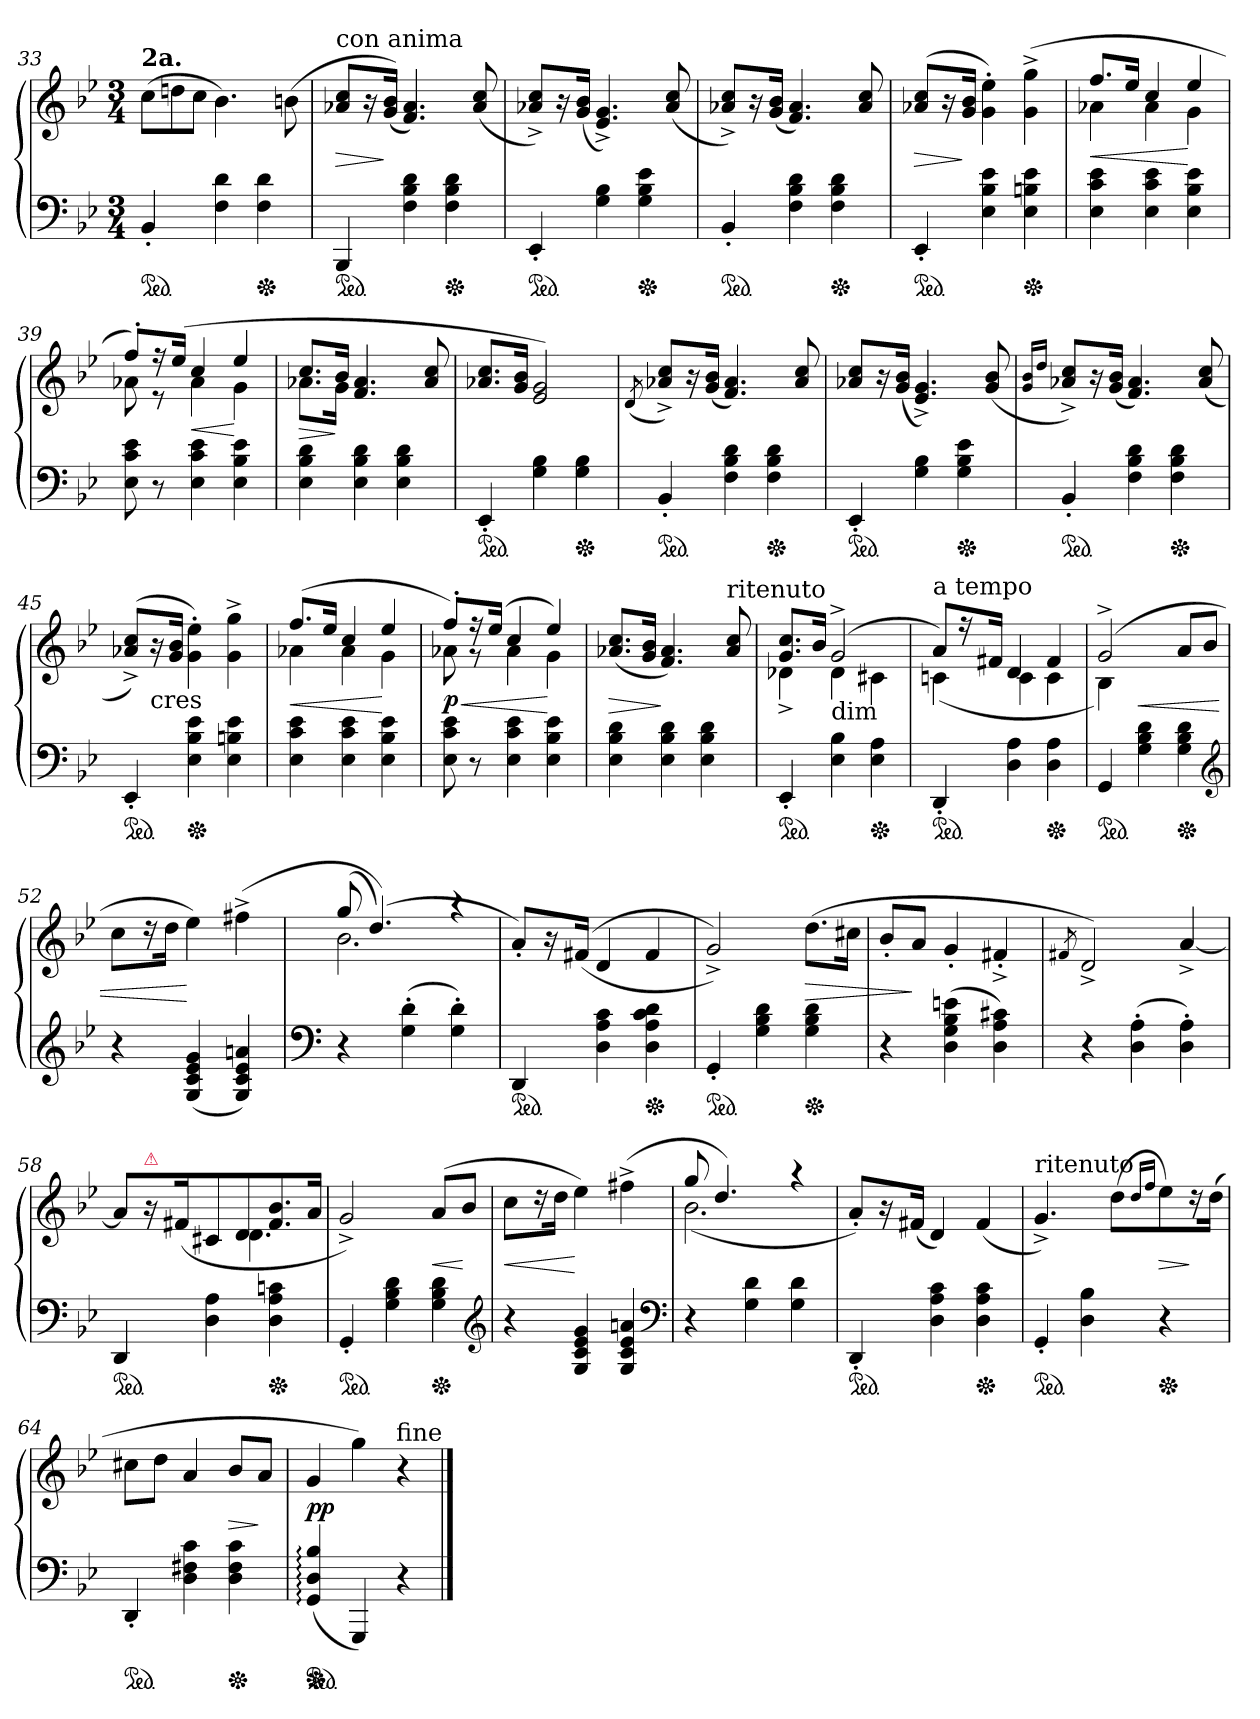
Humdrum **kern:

**kern	**kern	**dynam
*part1	*part1	*part1
*staff2	*staff1	*staff1/2
*clefF4	*clefG2	*
*k[b-e-]	*k[b-e-]	*
*M3/4	*M3/4	*
*	*Xtuplet	*
=33	=33	=33
!	!LO:TX:a:B:t=2a.	!
*ped	*	*
4BB-'<	(>12ccL	.
.	12ddn	.
.	12ccJ	.
4F 4d	4.b-)	.
*Xped	*	*
4F 4d	.	.
.	(>8bn	.
=34	=34	=34
!	!LO:TX:a:t=con anima	!
*ped	*	*
4BBB-	8a-X 8ccL	>
.	16r	.
.	(16g 16b-Jk)	]
4F 4B- 4d	4.f 4.a-)	.
*Xped	*	*
4F 4B- 4d	.	.
.	(8a-/ 8cc/	.
=35	=35	=35
*ped	*	*
4EE-'<	8a-X^> 8cc^>L)	.
.	16r	.
.	(<16g 16b-Jk	.
4G 4B-	4.e-^> 4.g^>)	.
*Xped	*	*
4G 4B- 4e-	.	.
.	(8a-/ 8cc/	.
=36	=36	=36
*ped	*	*
4BB-'<	8a-X^> 8cc^>L)	.
.	16r	.
.	(16g 16b-Jk	.
4F 4B- 4d	4.f 4.a-)	.
*Xped	*	*
4F 4B- 4d	.	.
.	8a-/ 8cc/	.
=37	=37	=37
*ped	*	*
4EE-'<	(8a-X 8ccL	>
.	16r	.
.	16g 16b-Jk	]
4E- 4B- 4e-	4g'> 4ee-'>)	.
*Xped	*	*
4E- 4Bn 4e-	(>4g^< 4gg^<	.
=38	=38	=38
*	*^	*
4E- 4c 4e-	8.ffL	4a-X	<
.	16ee-Jk	.	.
4E- 4c 4e-	4cc	4a-	.
4E- 4B- 4e-	4ee-	4g	[
=39	=39	=39	=39
8E- 8c 8e-	8ff'>L)	8a-X	.
8r	16rff	8re	.
.	(>16ee-Jk	.	.
4E- 4c 4e-	4cc	4a-	<
4E- 4B- 4e-	4ee-	4g	[
=40	=40	=40	=40
4E- 4B- 4d	8.ccL	8.a-XL	>
.	16b-Jk	16gJk	]
4E- 4B- 4d	4.f 4.a-	2ryy	.
4E- 4B- 4d	.	.	.
.	8a-/ 8cc/	.	.
*	*v	*v	*
=41	=41	=41
*ped	*	*
4EE-'<	8.a-X 8.ccL	.
.	16g 16b-Jk	.
4G 4B-	2e- 2g)	.
*Xped	*	*
4G 4B-	.	.
=42	=42	=42
.	(<8qd/	.
*ped	*	*
4BB-'<	8a-X^> 8cc^>L)	.
.	16r	.
.	(<16g 16b-Jk	.
4F 4B- 4d	4.f 4.a-)	.
*Xped	*	*
4F 4B- 4d	.	.
.	8a-/ 8cc/	.
=43	=43	=43
*ped	*	*
4EE-'<	8a-X 8ccL	.
.	16r	.
.	(<16g 16b-Jk	.
4G 4B-	4.e-^> 4.g^>)	.
*Xped	*	*
4G 4B- 4e-	.	.
.	(<8g 8b-	.
=44	=44	=44
.	16qqg/ 16qqb-/LL	.
.	16qqdd/JJ	.
*ped	*	*
4BB-'<	8a-X^> 8cc^>L)	.
.	16r	.
.	(16g 16b-Jk	.
4F 4B- 4d	4.f 4.a-)	.
*Xped	*	*
4F 4B- 4d	.	.
.	(8a-/ 8cc/	.
=45	=45	=45
*ped	*	*
4EE-'<	(8a-X^< 8cc^<L)	.
!	!LO:TX:c:t=cres	!
.	16r	.
.	16g 16b-Jk	.
*Xped	*	*
4E- 4B- 4e-	4g'> 4ee-'>)	.
4E- 4Bn 4e-	4g^< 4gg^<	.
=46	=46	=46
*	*^	*
4E- 4c 4e-	(>8.ffL	4a-X	<
.	16ee-Jk	.	.
4E- 4c 4e-	4cc	4a-	.
4E- 4B- 4e-	4ee-	4g	[
=47	=47	=47	=47
8E- 8c 8e-	8ff'>L)	8a-X	< p
8r	16rff	8r	.
.	(>16ee-Jk	.	.
4E- 4c 4e-	4cc	4a-	.
4E- 4B- 4e-	4ee-)	4g	[
*	*v	*v	*
=48	=48	=48
4E- 4B- 4d	(<8.a-X 8.ccL	>
.	16g 16b-Jk	.
4E- 4B- 4d	4.f 4.a-)	]
4E- 4B- 4d	.	.
!	!LO:TX:a:t=ritenuto	!
.	8a-/ 8cc/	.
=49	=49	=49
*	*^	*
*ped	*	*	*
4EE-'<	8.g 8.ccL	4d-X^<	.
.	16b-Jk	.	.
!	!LO:TX:c:t=dim	!	!
4E- 4B-	(2g^>	4d-	.
*Xped	*	*	*
4E- 4A	.	4c#X	.
=50	=50	=50	=50
!	!LO:TX:a:t=a tempo	!	!
*ped	*	*	*
4DD'<	8aL)	(<4cn	.
.	16r	.	.
.	16f#XJk	.	.
4D 4A	4d	4c	.
*Xped	*	*	*
4D 4A	4f#	4c	.
=51	=51	=51	=51
*ped	*	*	*
4GG	(>2g^>	4B-)	.
4G 4B- 4d	.	2ryy	<
*Xped	*	*	*
4G 4B- 4d	8aL	.	.
.	8b-J	.	.
*	*v	*v	*
*clefG2	*	*
=52	=52	=52
4r	8ccL	.
.	16r	.
.	16ddJk	.
(4G 4c 4e- 4g	4ee-)	[
4G 4c 4e- 4an)	(>4ff#X^<	.
=53	=53	=53
*clefF4	*	*
*	*^	*
4r	(<8gg	2.b-	.
.	(<4.dd))	.	.
(>4G'> 4d'>	.	.	.
4G'> 4d'>)	4raa	.	.
*	*v	*v	*
=54	=54	=54
*ped	*	*
4DD	8a'<L)	.
.	16r	.
.	(>(<16f#X/Jk	.
4D 4A 4c	4d	.
*Xped	*	*
4D 4A 4c 4d	4f#	.
=55	=55	=55
*ped	*	*
4GG'<	2g^<))	.
4G 4B- 4d	.	.
*Xped	*	*
4G 4B- 4d	(8.ddL	>
.	16cc#XJk	.
=56	=56	=56
4r	8b-'<L	.
.	8aJ	]
(>4D 4G 4B- 4en	4g'<	.
4D 4A 4c#X)	4f#X'<^<	.
=57	=57	=57
.	8qf#X/	.
4r	2d^<)	.
(4D'> 4A'>	.	.
4D'> 4A'>)	[4a^<	.
=58	=58	=58
*	*^	*
*ped	*	*	*
4DD	8aL]	4.ryy	.
!	!LO:TX:a:color=crimson:t=⚠	!	!
.	16r	.	.
.	(16f#XK	.	.
4D 4A	8c#X	.	.
.	8d	4.d	.
*Xped	*	*	*
4D 4A 4cn	8.f# 8.b-	.	.
.	16aJk	.	.
*	*v	*v	*
=59	=59	=59
*ped	*	*
4GG'<	2g^<)	.
4G 4B- 4d	.	.
*Xped	*	*
4G 4B- 4d	(>8aL	<
.	8b-J	[
*clefG2	*	*
=60	=60	=60
4r	8ccL	<
.	16r	.
.	16ddJk	.
4G 4c 4e- 4g	4ee-)	[
4G 4c 4e- 4an	(>4ff#X^<	.
*clefF4	*	*
=61	=61	=61
*	*^	*
4r	8gg	(<2.b-	.
.	4.dd)	.	.
4G 4d	.	.	.
4G 4d	4raa	.	.
*	*v	*v	*
=62	=62	=62
*ped	*	*
4DD'<	8a'<L)	.
.	16r	.
.	(<16f#XJk	.
4D 4A 4c	4d)	.
*Xped	*	*
4D 4A 4c	(4f#	.
=63	=63	=63
!	!LO:TX:a:t=ritenuto	!
*ped	*	*
4GG'<	4.g^>)	.
4D 4B-	.	.
.	(8ddL	.
.	16qdd/LL	.
.	16qff/JJ	.
*Xped	*	*
4r	8ee-)	>
.	16rdd	]
.	(>16ddJk	.
=64	=64	=64
*ped	*	*
4DD'<	8cc#XL	.
.	8ddJ	.
4D 4F#X 4c	4a	.
*Xped	*	*
4D 4F# 4c	8b-L	>
.	8aJ	]
=65	=65	=65
*ped	*	*
*Xped	*	*
(<4GG:/ 4D:/ 4B-:/	4g	pp
4GGG)	4gg)	.
4r	4r	.
!	!LO:TX:a:t=fine	!
==	==	==
*-	*-	*-
